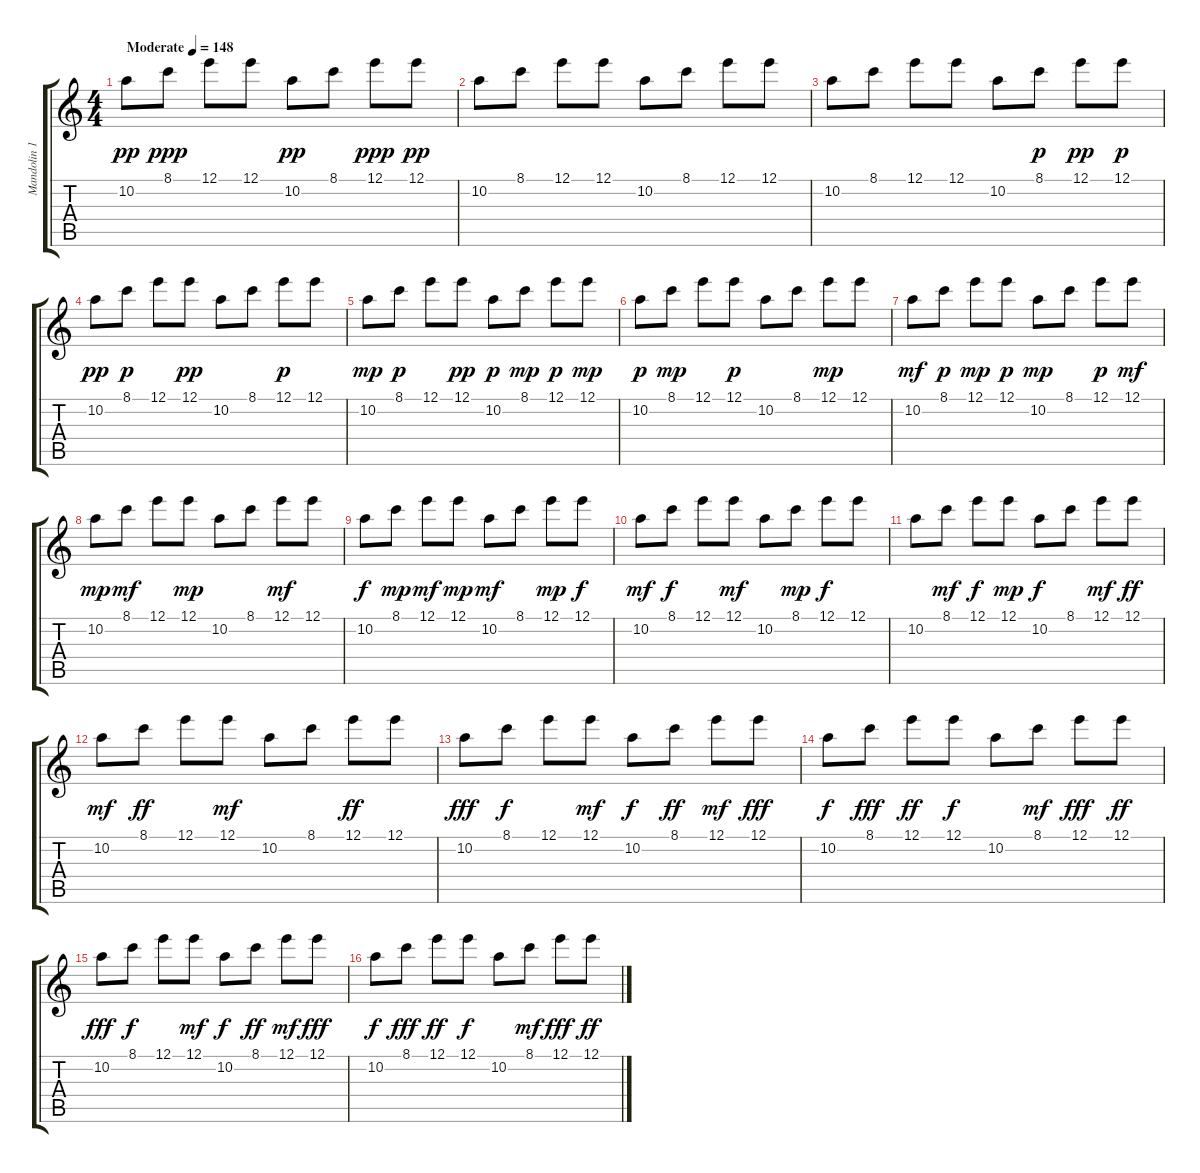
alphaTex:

\track ("Mandolin 1" "Mandolin 1") {instrument acousticguitarnylon}
\staff {score tabs}
\tuning (E4 B3 G3 D3 A2 E2) {hide}
\ts (4 4)
\tempo (148 "Moderate")
\clef g2
\ks c
10.2.8{dy pp instrument acousticguitarnylon} 8.1.8{dy ppp} 12.1.8 12.1.8 10.2.8{dy pp} 8.1.8 12.1.8{dy ppp} 12.1.8{dy pp} |
10.2.8 8.1.8 12.1.8 12.1.8 10.2.8 8.1.8 12.1.8 12.1.8 |
10.2.8 8.1.8 12.1.8 12.1.8 10.2.8 8.1.8{dy p} 12.1.8{dy pp} 12.1.8{dy p} |
10.2.8{dy pp} 8.1.8{dy p} 12.1.8 12.1.8{dy pp} 10.2.8 8.1.8 12.1.8{dy p} 12.1.8 |
10.2.8{dy mp} 8.1.8{dy p} 12.1.8 12.1.8{dy pp} 10.2.8{dy p} 8.1.8{dy mp} 12.1.8{dy p} 12.1.8{dy mp} |
10.2.8{dy p} 8.1.8{dy mp} 12.1.8 12.1.8{dy p} 10.2.8 8.1.8 12.1.8{dy mp} 12.1.8 |
10.2.8{dy mf} 8.1.8{dy p} 12.1.8{dy mp} 12.1.8{dy p} 10.2.8{dy mp} 8.1.8 12.1.8{dy p} 12.1.8{dy mf} |
10.2.8{dy mp} 8.1.8{dy mf} 12.1.8 12.1.8{dy mp} 10.2.8 8.1.8 12.1.8{dy mf} 12.1.8 |
10.2.8{dy f} 8.1.8{dy mp} 12.1.8{dy mf} 12.1.8{dy mp} 10.2.8{dy mf} 8.1.8 12.1.8{dy mp} 12.1.8{dy f} |
10.2.8{dy mf} 8.1.8{dy f} 12.1.8 12.1.8{dy mf} 10.2.8 8.1.8{dy mp} 12.1.8{dy f} 12.1.8 |
10.2.8 8.1.8{dy mf} 12.1.8{dy f} 12.1.8{dy mp} 10.2.8{dy f} 8.1.8 12.1.8{dy mf} 12.1.8{dy ff} |
10.2.8{dy mf} 8.1.8{dy ff} 12.1.8 12.1.8{dy mf} 10.2.8 8.1.8 12.1.8{dy ff} 12.1.8 |
10.2.8{dy fff} 8.1.8{dy f} 12.1.8 12.1.8{dy mf} 10.2.8{dy f} 8.1.8{dy ff} 12.1.8{dy mf} 12.1.8{dy fff} |
10.2.8{dy f} 8.1.8{dy fff} 12.1.8{dy ff} 12.1.8{dy f} 10.2.8 8.1.8{dy mf} 12.1.8{dy fff} 12.1.8{dy ff} |
10.2.8{dy fff} 8.1.8{dy f} 12.1.8 12.1.8{dy mf} 10.2.8{dy f} 8.1.8{dy ff} 12.1.8{dy mf} 12.1.8{dy fff} |
10.2.8{dy f} 8.1.8{dy fff} 12.1.8{dy ff} 12.1.8{dy f} 10.2.8 8.1.8{dy mf} 12.1.8{dy fff} 12.1.8{dy ff}
